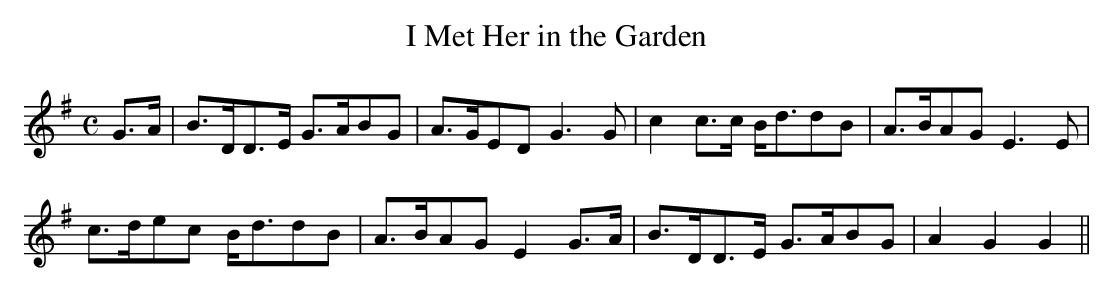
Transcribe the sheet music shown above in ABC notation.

X:1
T: I Met Her in the Garden
M: C
L: 1/8
K: G
G>A | B>DD>E G>ABG | A>GED G3 G | c2 c>c B<ddB | A>BAG E3 E |
c>dec B<ddB | A>BAG E2 G>A | B>DD>E G>ABG | A2 G2 G2 ||
